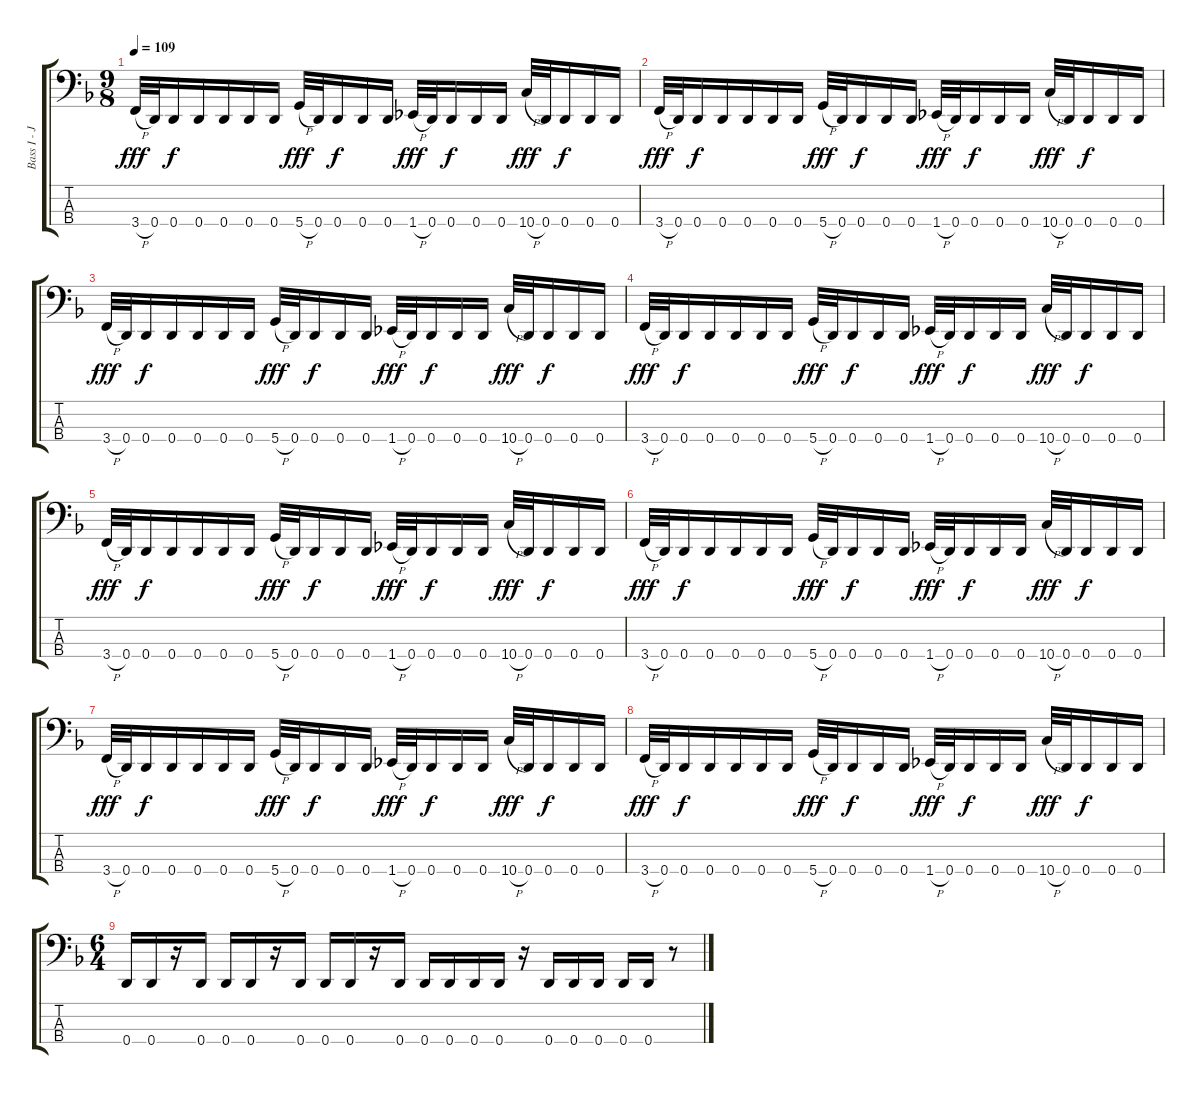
\track ("Bass I - Justin" "Bass I - J") {instrument electricbasspick}
\staff {score tabs}
\tuning (G2 D2 A1 D1) {hide}
\ts (9 8)
\tempo 109
\clef f4
\ks dminor
3.4{h}.32{dy fff} 0.4.32 0.4.16{dy f} 0.4.16 0.4.16 0.4.16 0.4.16 5.4{h}.32{dy fff} 0.4.32 0.4.16{dy f} 0.4.16 0.4.16{beam split} 1.4{h}.32{dy fff} 0.4.32 0.4.16{dy f beam merge} 0.4.16 0.4.16{beam split} 10.4{h}.32{dy fff} 0.4.32 0.4.16{dy f} 0.4.16 0.4.16 |
3.4{h}.32{dy fff} 0.4.32 0.4.16{dy f} 0.4.16 0.4.16 0.4.16 0.4.16 5.4{h}.32{dy fff} 0.4.32 0.4.16{dy f} 0.4.16 0.4.16{beam split} 1.4{h}.32{dy fff} 0.4.32 0.4.16{dy f beam merge} 0.4.16 0.4.16{beam split} 10.4{h}.32{dy fff} 0.4.32 0.4.16{dy f} 0.4.16 0.4.16 |
3.4{h}.32{dy fff} 0.4.32 0.4.16{dy f} 0.4.16 0.4.16 0.4.16 0.4.16 5.4{h}.32{dy fff} 0.4.32 0.4.16{dy f} 0.4.16 0.4.16{beam split} 1.4{h}.32{dy fff} 0.4.32 0.4.16{dy f beam merge} 0.4.16 0.4.16{beam split} 10.4{h}.32{dy fff} 0.4.32 0.4.16{dy f} 0.4.16 0.4.16 |
3.4{h}.32{dy fff} 0.4.32 0.4.16{dy f} 0.4.16 0.4.16 0.4.16 0.4.16 5.4{h}.32{dy fff} 0.4.32 0.4.16{dy f} 0.4.16 0.4.16{beam split} 1.4{h}.32{dy fff} 0.4.32 0.4.16{dy f beam merge} 0.4.16 0.4.16{beam split} 10.4{h}.32{dy fff} 0.4.32 0.4.16{dy f} 0.4.16 0.4.16 |
3.4{h}.32{dy fff} 0.4.32 0.4.16{dy f} 0.4.16 0.4.16 0.4.16 0.4.16 5.4{h}.32{dy fff} 0.4.32 0.4.16{dy f} 0.4.16 0.4.16{beam split} 1.4{h}.32{dy fff} 0.4.32 0.4.16{dy f beam merge} 0.4.16 0.4.16{beam split} 10.4{h}.32{dy fff} 0.4.32 0.4.16{dy f} 0.4.16 0.4.16 |
3.4{h}.32{dy fff} 0.4.32 0.4.16{dy f} 0.4.16 0.4.16 0.4.16 0.4.16 5.4{h}.32{dy fff} 0.4.32 0.4.16{dy f} 0.4.16 0.4.16{beam split} 1.4{h}.32{dy fff} 0.4.32 0.4.16{dy f beam merge} 0.4.16 0.4.16{beam split} 10.4{h}.32{dy fff} 0.4.32 0.4.16{dy f} 0.4.16 0.4.16 |
3.4{h}.32{dy fff} 0.4.32 0.4.16{dy f} 0.4.16 0.4.16 0.4.16 0.4.16 5.4{h}.32{dy fff} 0.4.32 0.4.16{dy f} 0.4.16 0.4.16{beam split} 1.4{h}.32{dy fff} 0.4.32 0.4.16{dy f beam merge} 0.4.16 0.4.16{beam split} 10.4{h}.32{dy fff} 0.4.32 0.4.16{dy f} 0.4.16 0.4.16 |
3.4{h}.32{dy fff} 0.4.32 0.4.16{dy f} 0.4.16 0.4.16 0.4.16 0.4.16 5.4{h}.32{dy fff} 0.4.32 0.4.16{dy f} 0.4.16 0.4.16{beam split} 1.4{h}.32{dy fff} 0.4.32 0.4.16{dy f beam merge} 0.4.16 0.4.16{beam split} 10.4{h}.32{dy fff} 0.4.32 0.4.16{dy f} 0.4.16 0.4.16 |
\ts (6 4)
0.4.16 0.4.16 r.16 0.4.16{beam split} 0.4.16 0.4.16 r.16 0.4.16{beam split} 0.4.16 0.4.16 r.16 0.4.16 0.4.16 0.4.16 0.4.16 0.4.16 r.16 0.4.16 0.4.16 0.4.16{beam split} 0.4.16 0.4.16 r.8
